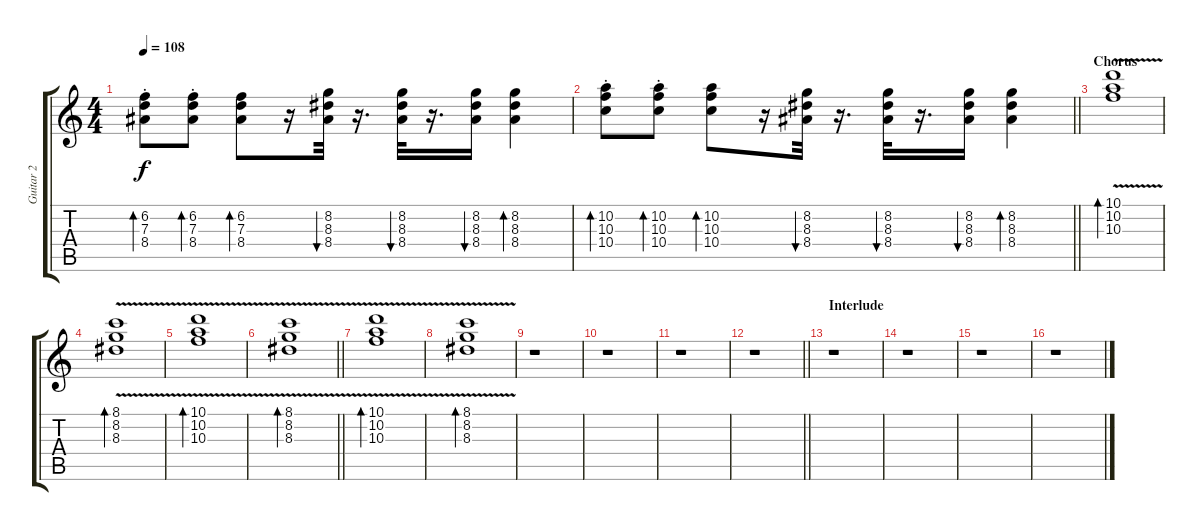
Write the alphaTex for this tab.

\track ("Guitar 2" "Guitar 2") {instrument electricguitarclean}
\staff {score tabs}
\tuning (E4 B3 G3 D3 A2 E2) {hide}
\ts (4 4)
\tempo 108
\clef g2
\ks c
(6.2{st} 7.3{st} 8.4{st}).8{bd 60 dy f} (6.2{st} 7.3{st} 8.4{st}).8{bd 60} (6.2 7.3 8.4).8{bd 60} r.16 (8.2 8.3 8.4).32{bu 60} r.16{d} (8.2 8.3 8.4).32{bu 60} r.16{d} (8.2 8.3 8.4).16{bu 60} (8.2 8.3 8.4).4{bd 60} |
\barLineRight lightlight
(10.2{st} 10.3{st} 10.4{st}).8{bd 60} (10.2{st} 10.3{st} 10.4{st}).8{bd 60} (10.2 10.3 10.4).8{bd 60} r.16 (8.2 8.3 8.4).32{bu 60} r.16{d} (8.2 8.3 8.4).32{bu 60} r.16{d} (8.2 8.3 8.4).16{bu 60} (8.2 8.3 8.4).4{bd 60} |
\section ("" "Chorus")
(10.1{v} 10.2{v} 10.3{v}).1{bd 240 balance 8} |
(8.1{v} 8.2{v} 8.3{v}).1{bd 240} |
(10.1{v} 10.2{v} 10.3{v}).1{bd 240} |
\barLineRight lightlight
(8.1{v} 8.2{v} 8.3{v}).1{bd 240} |
(10.1{v} 10.2{v} 10.3{v}).1{bd 240} |
(8.1{v} 8.2{v} 8.3{v}).1{bd 240} |
r.1 |
r.1 |
r.1 |
\barLineRight lightlight
r.1 |
\section ("" "Interlude")
r.1 |
r.1 |
r.1 |
r.1
